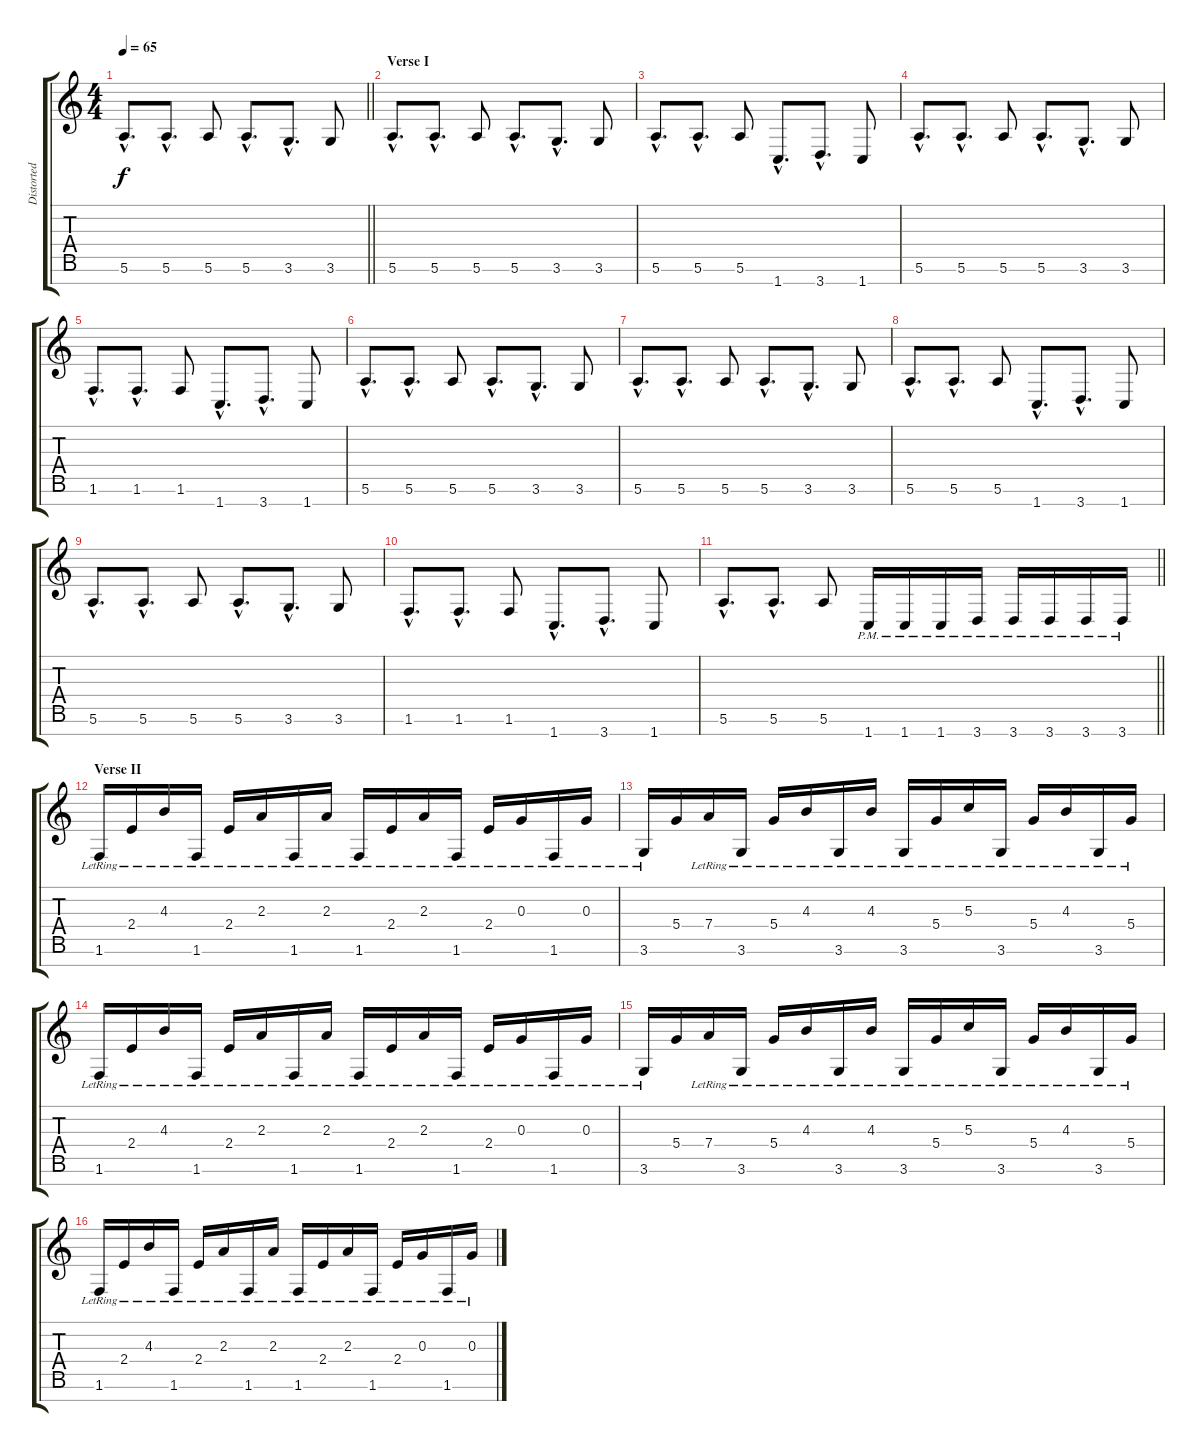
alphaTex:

\track ("Distorted Guitar III" "Distorted ") {instrument distortionguitar}
\staff {score tabs}
\tuning (E4 B3 G3 D3 A2 E2 B1) {hide}
\ts (4 4)
\tempo 65
\clef g2
\barLineRight lightlight
\ks c
5.6{hac}.8{d dy f} 5.6{hac}.8{d} 5.6.8 5.6{hac}.8{d} 3.6{hac}.8{d} 3.6.8 |
\section ("" "Verse I")
5.6{hac}.8{d} 5.6{hac}.8{d} 5.6.8 5.6{hac}.8{d} 3.6{hac}.8{d} 3.6.8 |
5.6{hac}.8{d} 5.6{hac}.8{d} 5.6.8 1.7{hac}.8{d} 3.7{hac}.8{d} 1.7.8 |
5.6{hac}.8{d} 5.6{hac}.8{d} 5.6.8 5.6{hac}.8{d} 3.6{hac}.8{d} 3.6.8 |
1.6{hac}.8{d} 1.6{hac}.8{d} 1.6.8 1.7{hac}.8{d} 3.7{hac}.8{d} 1.7.8 |
5.6{hac}.8{d} 5.6{hac}.8{d} 5.6.8 5.6{hac}.8{d} 3.6{hac}.8{d} 3.6.8 |
5.6{hac}.8{d} 5.6{hac}.8{d} 5.6.8 5.6{hac}.8{d} 3.6{hac}.8{d} 3.6.8 |
5.6{hac}.8{d} 5.6{hac}.8{d} 5.6.8 1.7{hac}.8{d} 3.7{hac}.8{d} 1.7.8 |
5.6{hac}.8{d} 5.6{hac}.8{d} 5.6.8 5.6{hac}.8{d} 3.6{hac}.8{d} 3.6.8 |
1.6{hac}.8{d} 1.6{hac}.8{d} 1.6.8 1.7{hac}.8{d} 3.7{hac}.8{d} 1.7.8 |
\barLineRight lightlight
5.6{hac}.8{d} 5.6{hac}.8{d} 5.6.8 1.7{pm}.16 1.7{pm}.16 1.7{pm}.16 3.7{pm}.16 3.7{pm}.16 3.7{pm}.16 3.7{pm}.16 3.7{pm}.16 |
\section ("" "Verse II")
1.6{lr}.16 2.4{lr}.16 4.3{lr}.16 1.6{lr}.16 2.4{lr}.16 2.3{lr}.16 1.6{lr}.16 2.3{lr}.16 1.6{lr}.16 2.4{lr}.16 2.3{lr}.16 1.6{lr}.16 2.4{lr}.16 0.3{lr}.16 1.6{lr}.16 0.3{lr}.16 |
3.6{lr}.16 5.4.16 7.4{lr}.16 3.6{lr}.16 5.4{lr}.16 4.3{lr}.16 3.6{lr}.16 4.3{lr}.16 3.6{lr}.16 5.4{lr}.16 5.3{lr}.16 3.6{lr}.16 5.4{lr}.16 4.3{lr}.16 3.6{lr}.16 5.4{lr}.16 |
1.6{lr}.16 2.4{lr}.16 4.3{lr}.16 1.6{lr}.16 2.4{lr}.16 2.3{lr}.16 1.6{lr}.16 2.3{lr}.16 1.6{lr}.16 2.4{lr}.16 2.3{lr}.16 1.6{lr}.16 2.4{lr}.16 0.3{lr}.16 1.6{lr}.16 0.3{lr}.16 |
3.6{lr}.16 5.4.16 7.4{lr}.16 3.6{lr}.16 5.4{lr}.16 4.3{lr}.16 3.6{lr}.16 4.3{lr}.16 3.6{lr}.16 5.4{lr}.16 5.3{lr}.16 3.6{lr}.16 5.4{lr}.16 4.3{lr}.16 3.6{lr}.16 5.4{lr}.16 |
1.6{lr}.16 2.4{lr}.16 4.3{lr}.16 1.6{lr}.16 2.4{lr}.16 2.3{lr}.16 1.6{lr}.16 2.3{lr}.16 1.6{lr}.16 2.4{lr}.16 2.3{lr}.16 1.6{lr}.16 2.4{lr}.16 0.3{lr}.16 1.6{lr}.16 0.3{lr}.16
